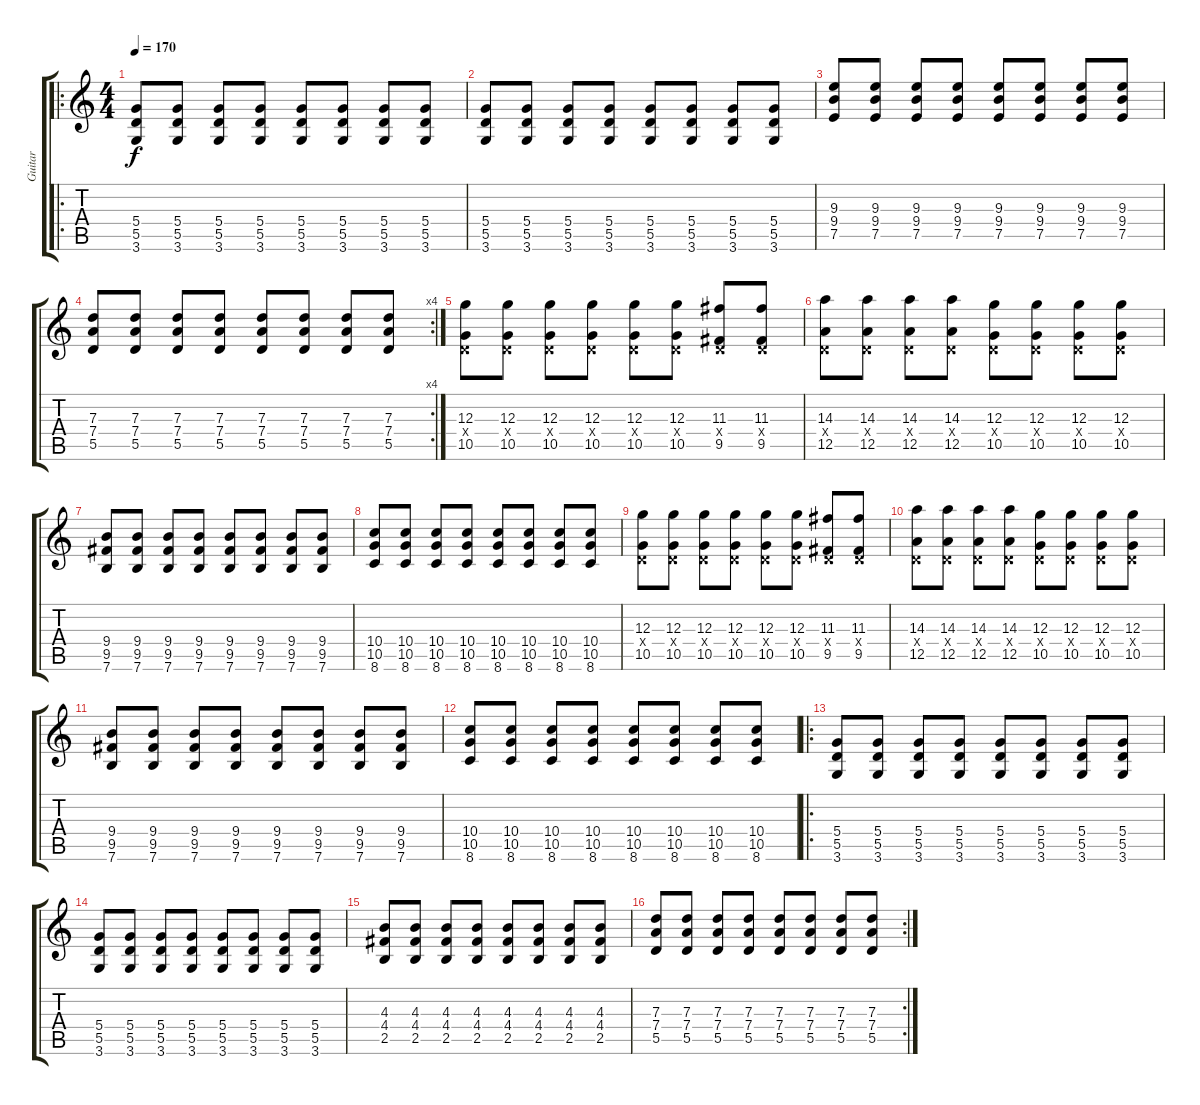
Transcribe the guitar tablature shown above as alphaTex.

\track ("Guitar" "Guitar") {instrument overdrivenguitar}
\staff {score tabs}
\tuning (E4 B3 G3 D3 A2 E2) {hide}
\ro
\ts (4 4)
\tempo 170
\clef g2
\ks c
(5.4 5.5 3.6).8{dy f} (5.4 5.5 3.6).8 (5.4 5.5 3.6).8 (5.4 5.5 3.6).8 (5.4 5.5 3.6).8 (5.4 5.5 3.6).8 (5.4 5.5 3.6).8 (5.4 5.5 3.6).8 |
(5.4 5.5 3.6).8 (5.4 5.5 3.6).8 (5.4 5.5 3.6).8 (5.4 5.5 3.6).8 (5.4 5.5 3.6).8 (5.4 5.5 3.6).8 (5.4 5.5 3.6).8 (5.4 5.5 3.6).8 |
(9.3 9.4 7.5).8 (9.3 9.4 7.5).8 (9.3 9.4 7.5).8 (9.3 9.4 7.5).8 (9.3 9.4 7.5).8 (9.3 9.4 7.5).8 (9.3 9.4 7.5).8 (9.3 9.4 7.5).8 |
\rc 4
(7.3 7.4 5.5).8 (7.3 7.4 5.5).8 (7.3 7.4 5.5).8 (7.3 7.4 5.5).8 (7.3 7.4 5.5).8 (7.3 7.4 5.5).8 (7.3 7.4 5.5).8 (7.3 7.4 5.5).8 |
(12.3 0.4{x} 10.5).8 (12.3 0.4{x} 10.5).8 (12.3 0.4{x} 10.5).8 (12.3 0.4{x} 10.5).8 (12.3 0.4{x} 10.5).8 (12.3 0.4{x} 10.5).8 (11.3 0.4{x} 9.5).8 (11.3 0.4{x} 9.5).8 |
(14.3 0.4{x} 12.5).8 (14.3 0.4{x} 12.5).8 (14.3 0.4{x} 12.5).8 (14.3 0.4{x} 12.5).8 (12.3 0.4{x} 10.5).8 (12.3 0.4{x} 10.5).8 (12.3 0.4{x} 10.5).8 (12.3 0.4{x} 10.5).8 |
(9.4 9.5 7.6).8 (9.4 9.5 7.6).8 (9.4 9.5 7.6).8 (9.4 9.5 7.6).8 (9.4 9.5 7.6).8 (9.4 9.5 7.6).8 (9.4 9.5 7.6).8 (9.4 9.5 7.6).8 |
(10.4 10.5 8.6).8 (10.4 10.5 8.6).8 (10.4 10.5 8.6).8 (10.4 10.5 8.6).8 (10.4 10.5 8.6).8 (10.4 10.5 8.6).8 (10.4 10.5 8.6).8 (10.4 10.5 8.6).8 |
(12.3 0.4{x} 10.5).8 (12.3 0.4{x} 10.5).8 (12.3 0.4{x} 10.5).8 (12.3 0.4{x} 10.5).8 (12.3 0.4{x} 10.5).8 (12.3 0.4{x} 10.5).8 (11.3 0.4{x} 9.5).8 (11.3 0.4{x} 9.5).8 |
(14.3 0.4{x} 12.5).8 (14.3 0.4{x} 12.5).8 (14.3 0.4{x} 12.5).8 (14.3 0.4{x} 12.5).8 (12.3 0.4{x} 10.5).8 (12.3 0.4{x} 10.5).8 (12.3 0.4{x} 10.5).8 (12.3 0.4{x} 10.5).8 |
(9.4 9.5 7.6).8 (9.4 9.5 7.6).8 (9.4 9.5 7.6).8 (9.4 9.5 7.6).8 (9.4 9.5 7.6).8 (9.4 9.5 7.6).8 (9.4 9.5 7.6).8 (9.4 9.5 7.6).8 |
(10.4 10.5 8.6).8 (10.4 10.5 8.6).8 (10.4 10.5 8.6).8 (10.4 10.5 8.6).8 (10.4 10.5 8.6).8 (10.4 10.5 8.6).8 (10.4 10.5 8.6).8 (10.4 10.5 8.6).8 |
\ro
(5.4 5.5 3.6).8 (5.4 5.5 3.6).8 (5.4 5.5 3.6).8 (5.4 5.5 3.6).8 (5.4 5.5 3.6).8 (5.4 5.5 3.6).8 (5.4 5.5 3.6).8 (5.4 5.5 3.6).8 |
(5.4 5.5 3.6).8 (5.4 5.5 3.6).8 (5.4 5.5 3.6).8 (5.4 5.5 3.6).8 (5.4 5.5 3.6).8 (5.4 5.5 3.6).8 (5.4 5.5 3.6).8 (5.4 5.5 3.6).8 |
(4.3 4.4 2.5).8 (4.3 4.4 2.5).8 (4.3 4.4 2.5).8 (4.3 4.4 2.5).8 (4.3 4.4 2.5).8 (4.3 4.4 2.5).8 (4.3 4.4 2.5).8 (4.3 4.4 2.5).8 |
\rc 2
(7.3 7.4 5.5).8 (7.3 7.4 5.5).8 (7.3 7.4 5.5).8 (7.3 7.4 5.5).8 (7.3 7.4 5.5).8 (7.3 7.4 5.5).8 (7.3 7.4 5.5).8 (7.3 7.4 5.5).8
